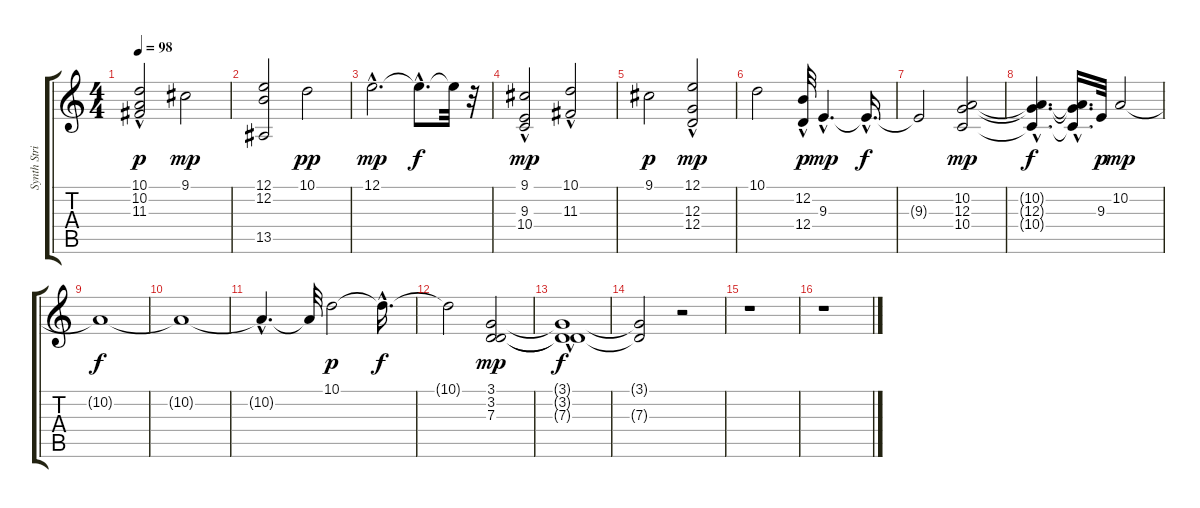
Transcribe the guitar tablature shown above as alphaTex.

\track ("Synth Strings" "Synth Stri") {instrument synthstrings1}
\staff {score tabs}
\tuning (E4 B3 G3 D3 A2 E2) {hide}
\ts (4 4)
\tempo 98
\clef g2
\ks c
(10.1 10.2 11.3{hac}).2{dy p instrument synthstrings1} 9.1.2{dy mp} |
(12.1 12.2 13.5).2 10.1.2{dy pp} |
12.1{hac}.2{d dy mp} 12.1{hac t}.8{d dy f} 12.1{t}.32 r.32 |
(9.1 9.3{hac} 10.4).2{dy mp} (10.1 11.3{hac}).2 |
9.1.2{dy p} (12.1 12.3{hac} 12.4{hac}).2{dy mp} |
10.1.2 (12.2{hac} 12.4{hac}).32{dy p} 9.3{hac}.4{d dy mp} 9.3{hac t}.16{d dy f} |
9.3{t}.2 (10.2 12.3 10.4).2{dy mp} |
(10.2{hac t} 12.3{hac t} 10.4{hac t}).4{d dy f} (10.2{hac t} 12.3{hac t} 10.4{hac t}).16{d} 9.3.32{dy p} 10.2.2{dy mp} |
10.2{t}.1{dy f} |
10.2{t}.1 |
10.2{hac t}.4{d} 10.2{t}.32 10.1.2{dy p} 10.1{hac t}.16{d dy f} |
10.1{t}.2 (3.1 3.2 7.3).2{dy mp} |
(3.1{t} 3.2{hac t} 7.3{t}).1{dy f} |
(3.1{t} 7.3{t}).2 r.2 |
r.1 |
r.1
